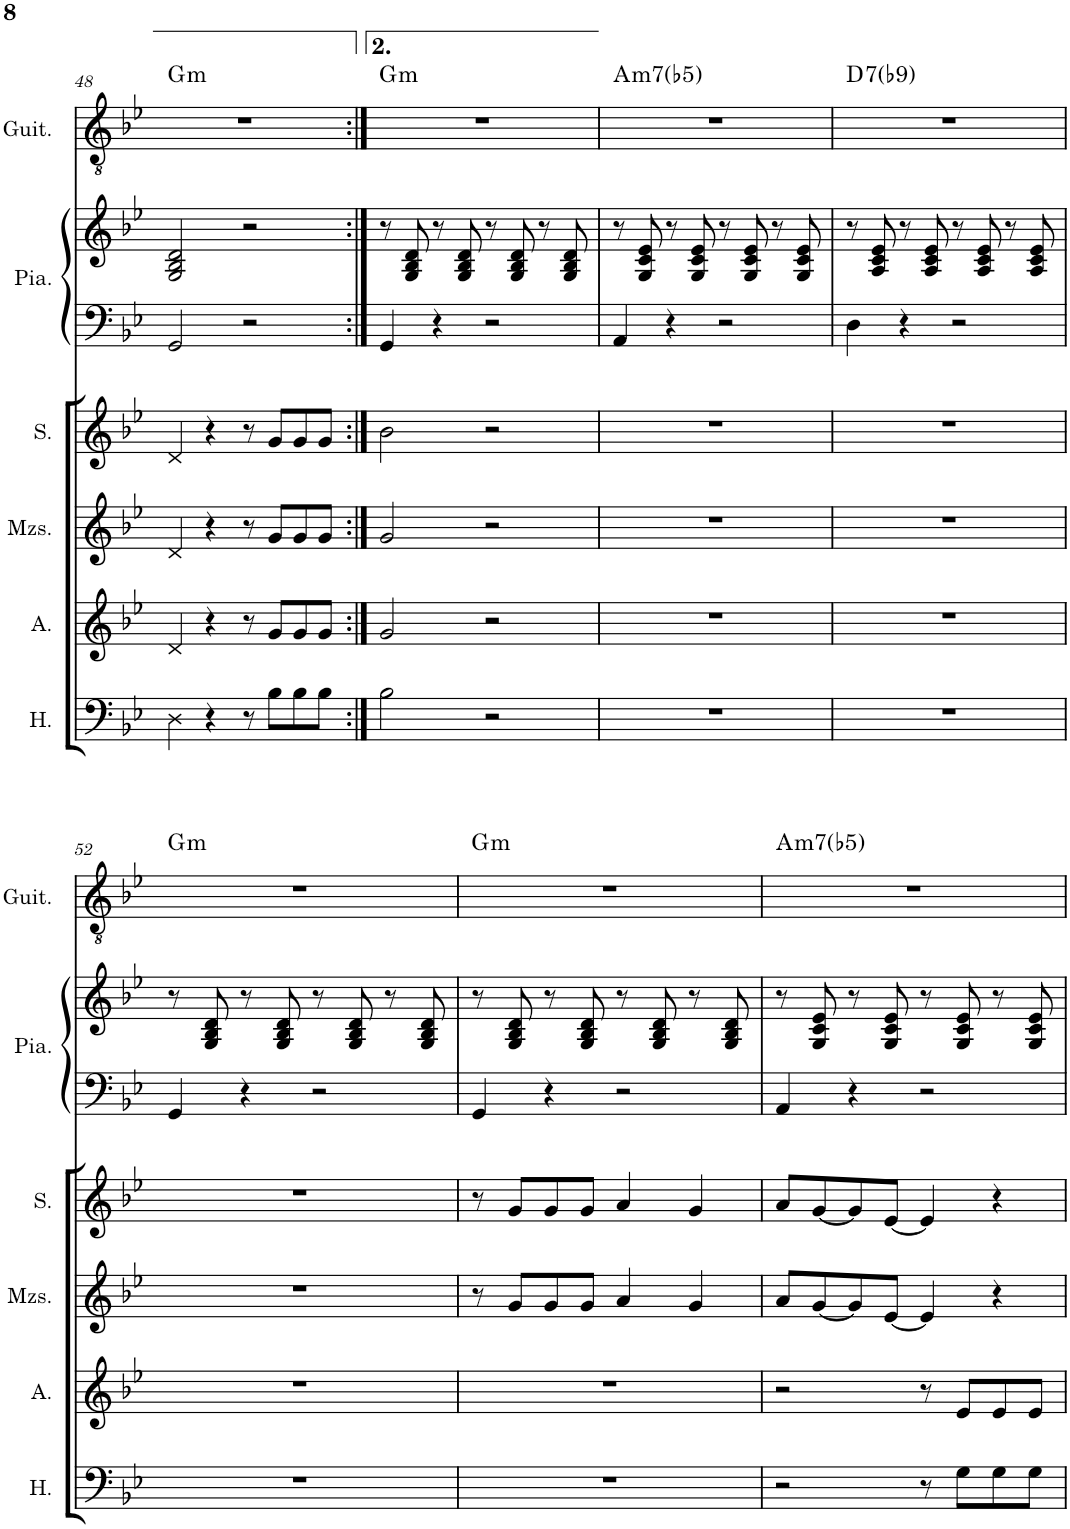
**kern	**kern	**kern	**kern	**kern	**kern	**kern	**harte
*part6	*part5	*part4	*part3	*part2	*part2	*part1	*part1
*staff7	*staff6	*staff5	*staff4	*staff3	*staff2	*staff1	*
*I"Hommes	*I"Alto	*I"Mezzo-soprano	*I"Soprano	*I"Piano	*	*I"Guitare acoustique	*
*I'H.	*I'A.	*I'Mzs.	*I'S.	*I'Pia.	*	*I'Guit.	*
!!LO:PB:g=z
*clefF4	*clefG2	*clefG2	*clefG2	*clefF4	*clefG2	*clefGv2	*
*k[b-e-]	*k[b-e-]	*k[b-e-]	*k[b-e-]	*k[b-e-]	*k[b-e-]	*k[b-e-]	*
*M4/4	*M4/4	*M4/4	*M4/4	*M4/4	*M4/4	*M4/4	*
=48	=48	=48	=48	=48	=48	=48	=48
!	!	!	!	!	!	!	!LO:H:kt=m
4D\	4d/	4d/	4d/	2GG/	2G/ 2B-/ 2d/	1r	G:min
4r	4r	4r	4r	.	.	.	.
8r	8r	8r	8r	2r	2r	.	.
8B-\L	8g/L	8g/L	8g/L	.	.	.	.
8B-\	8g/	8g/	8g/	.	.	.	.
8B-\J	8g/J	8g/J	8g/J	.	.	.	.
=49:|!	=49:|!	=49:|!	=49:|!	=49:|!	=49:|!	=49:|!	=49:|!
!	!	!	!	!	!	!	!LO:H:kt=m
2B-\	2g/	2g/	2b-\	4GG/	8r	1r	G:min
.	.	.	.	.	8G/ 8B-/ 8d/	.	.
.	.	.	.	4r	8r	.	.
.	.	.	.	.	8G/ 8B-/ 8d/	.	.
2r	2r	2r	2r	2r	8r	.	.
.	.	.	.	.	8G/ 8B-/ 8d/	.	.
.	.	.	.	.	8r	.	.
.	.	.	.	.	8G/ 8B-/ 8d/	.	.
=50	=50	=50	=50	=50	=50	=50	=50
!	!	!	!	!	!	!	!LO:H:kt=m7(b5)
1r	1r	1r	1r	4AA/	8r	1r	A:hdim7
.	.	.	.	.	8G/ 8c/ 8e-/	.	.
.	.	.	.	4r	8r	.	.
.	.	.	.	.	8G/ 8c/ 8e-/	.	.
.	.	.	.	2r	8r	.	.
.	.	.	.	.	8G/ 8c/ 8e-/	.	.
.	.	.	.	.	8r	.	.
.	.	.	.	.	8G/ 8c/ 8e-/	.	.
=51	=51	=51	=51	=51	=51	=51	=51
!	!	!	!	!	!	!	!LO:H:kt=7
1r	1r	1r	1r	4D\	8r	1r	D:7(b9)
.	.	.	.	.	8A/ 8c/ 8e-/	.	.
.	.	.	.	4r	8r	.	.
.	.	.	.	.	8A/ 8c/ 8e-/	.	.
.	.	.	.	2r	8r	.	.
.	.	.	.	.	8A/ 8c/ 8e-/	.	.
.	.	.	.	.	8r	.	.
.	.	.	.	.	8A/ 8c/ 8e-/	.	.
!!LO:LB:g=z
=52	=52	=52	=52	=52	=52	=52	=52
!	!	!	!	!	!	!	!LO:H:kt=m
1r	1r	1r	1r	4GG/	8r	1r	G:min
.	.	.	.	.	8G/ 8B-/ 8d/	.	.
.	.	.	.	4r	8r	.	.
.	.	.	.	.	8G/ 8B-/ 8d/	.	.
.	.	.	.	2r	8r	.	.
.	.	.	.	.	8G/ 8B-/ 8d/	.	.
.	.	.	.	.	8r	.	.
.	.	.	.	.	8G/ 8B-/ 8d/	.	.
=53	=53	=53	=53	=53	=53	=53	=53
!	!	!	!	!	!	!	!LO:H:kt=m
1r	1r	8r	8r	4GG/	8r	1r	G:min
.	.	8g/L	8g/L	.	8G/ 8B-/ 8d/	.	.
.	.	8g/	8g/	4r	8r	.	.
.	.	8g/J	8g/J	.	8G/ 8B-/ 8d/	.	.
.	.	4a/	4a/	2r	8r	.	.
.	.	.	.	.	8G/ 8B-/ 8d/	.	.
.	.	4g/	4g/	.	8r	.	.
.	.	.	.	.	8G/ 8B-/ 8d/	.	.
=54	=54	=54	=54	=54	=54	=54	=54
!	!	!	!	!	!	!	!LO:H:kt=m7(b5)
2r	2r	8a/L	8a/L	4AA/	8r	1r	A:hdim7
.	.	[8g/	[8g/	.	8G/ 8c/ 8e-/	.	.
.	.	8g/]	8g/]	4r	8r	.	.
.	.	[8e-/J	[8e-/J	.	8G/ 8c/ 8e-/	.	.
8r	8r	4e-/]	4e-/]	2r	8r	.	.
8G\L	8e-/L	.	.	.	8G/ 8c/ 8e-/	.	.
8G\	8e-/	4r	4r	.	8r	.	.
8G\J	8e-/J	.	.	.	8G/ 8c/ 8e-/	.	.
=	=	=	=	=	=	=	=
*-	*-	*-	*-	*-	*-	*-	*-
